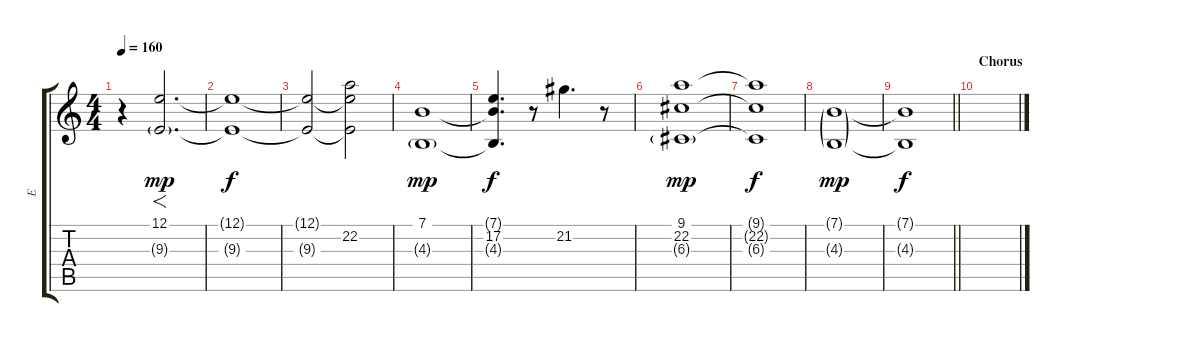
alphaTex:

\track ("E" "E") {instrument pad4choir}
\staff {score tabs}
\tuning (E4 B3 G3 D3 A2 E2) {hide}
\ts (4 4)
\tempo 160
\clef g2
\ks c
r.4{dy mp} (12.1 9.3{g}).2{f d} |
(12.1{t} 9.3{t}).1{dy f} |
(12.1{t} 9.3{t}).2 (12.1{t} 22.2 9.3{t}).2 |
(7.1 4.3{g}).1{dy mp} |
(7.1{t} 17.2 4.3{t}).4{d dy f} r.8 21.2.4{d} r.8 |
(9.1 22.2 6.3{g}).1{dy mp} |
(9.1{t} 22.2{t} 6.3{t}).1{dy f} |
(7.1{g} 4.3{g}).1{dy mp} |
\barLineRight lightlight
(7.1{t} 4.3{t}).1{dy f} |
\section ("" "Chorus")
